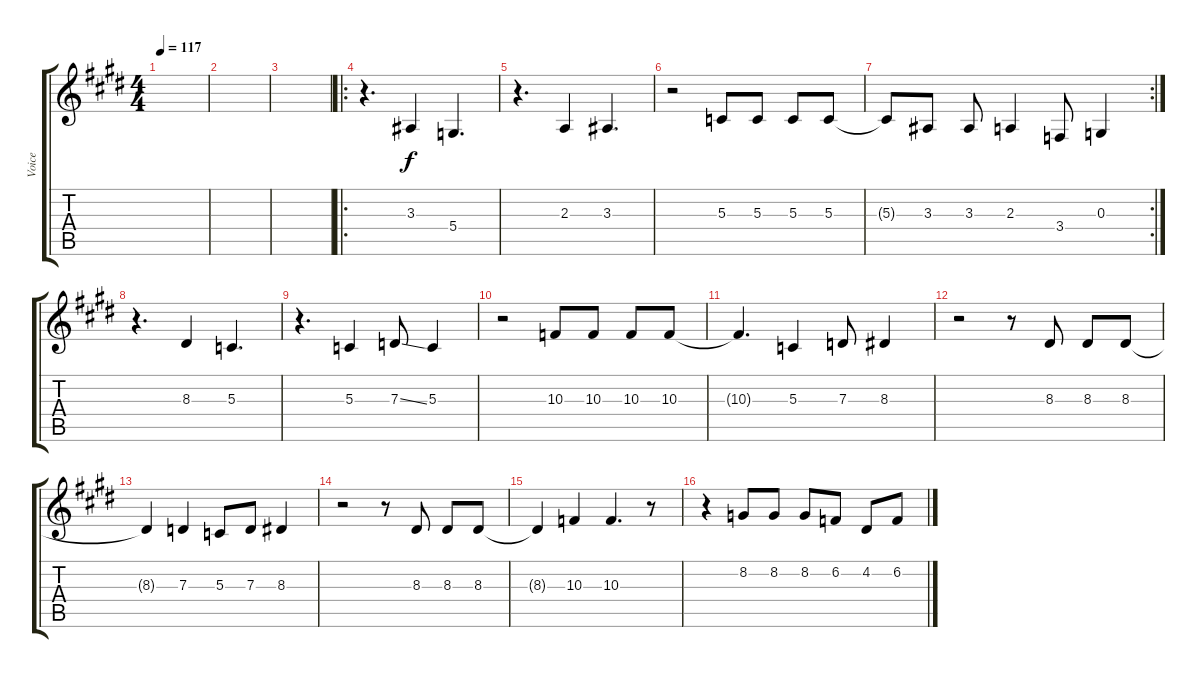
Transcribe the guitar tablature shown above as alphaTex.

\track ("Voice" "Voice") {instrument cello}
\staff {score tabs}
\tuning (E4 B3 G3 D3 A2 E2) {hide}
\ts (4 4)
\tempo 117
\clef g2
\ks c#minor
|
|
|
\ro
r.4{d} 3.3.4 5.4.4{d} |
r.4{d} 2.3.4 3.3.4{d} |
r.2 5.3.8 5.3.8 5.3.8 5.3.8 |
\rc 2
5.3{t}.8 3.3.8 3.3.8 2.3.4 3.4.8 0.3.4 |
r.4{d} 8.3.4 5.3.4{d} |
r.4{d} 5.3.4 7.3{ss}.8 5.3.4 |
r.2 10.3.8 10.3.8 10.3.8 10.3.8 |
10.3{t}.4{d} 5.3.4 7.3.8 8.3.4 |
r.2 r.8 8.3.8 8.3.8 8.3.8 |
8.3{t}.4 7.3.4 5.3.8 7.3.8 8.3.4 |
r.2 r.8 8.3.8 8.3.8 8.3.8 |
8.3{t}.4 10.3.4 10.3.4{d} r.8 |
r.4 8.2.8 8.2.8 8.2.8 6.2.8 4.2.8 6.2.8
